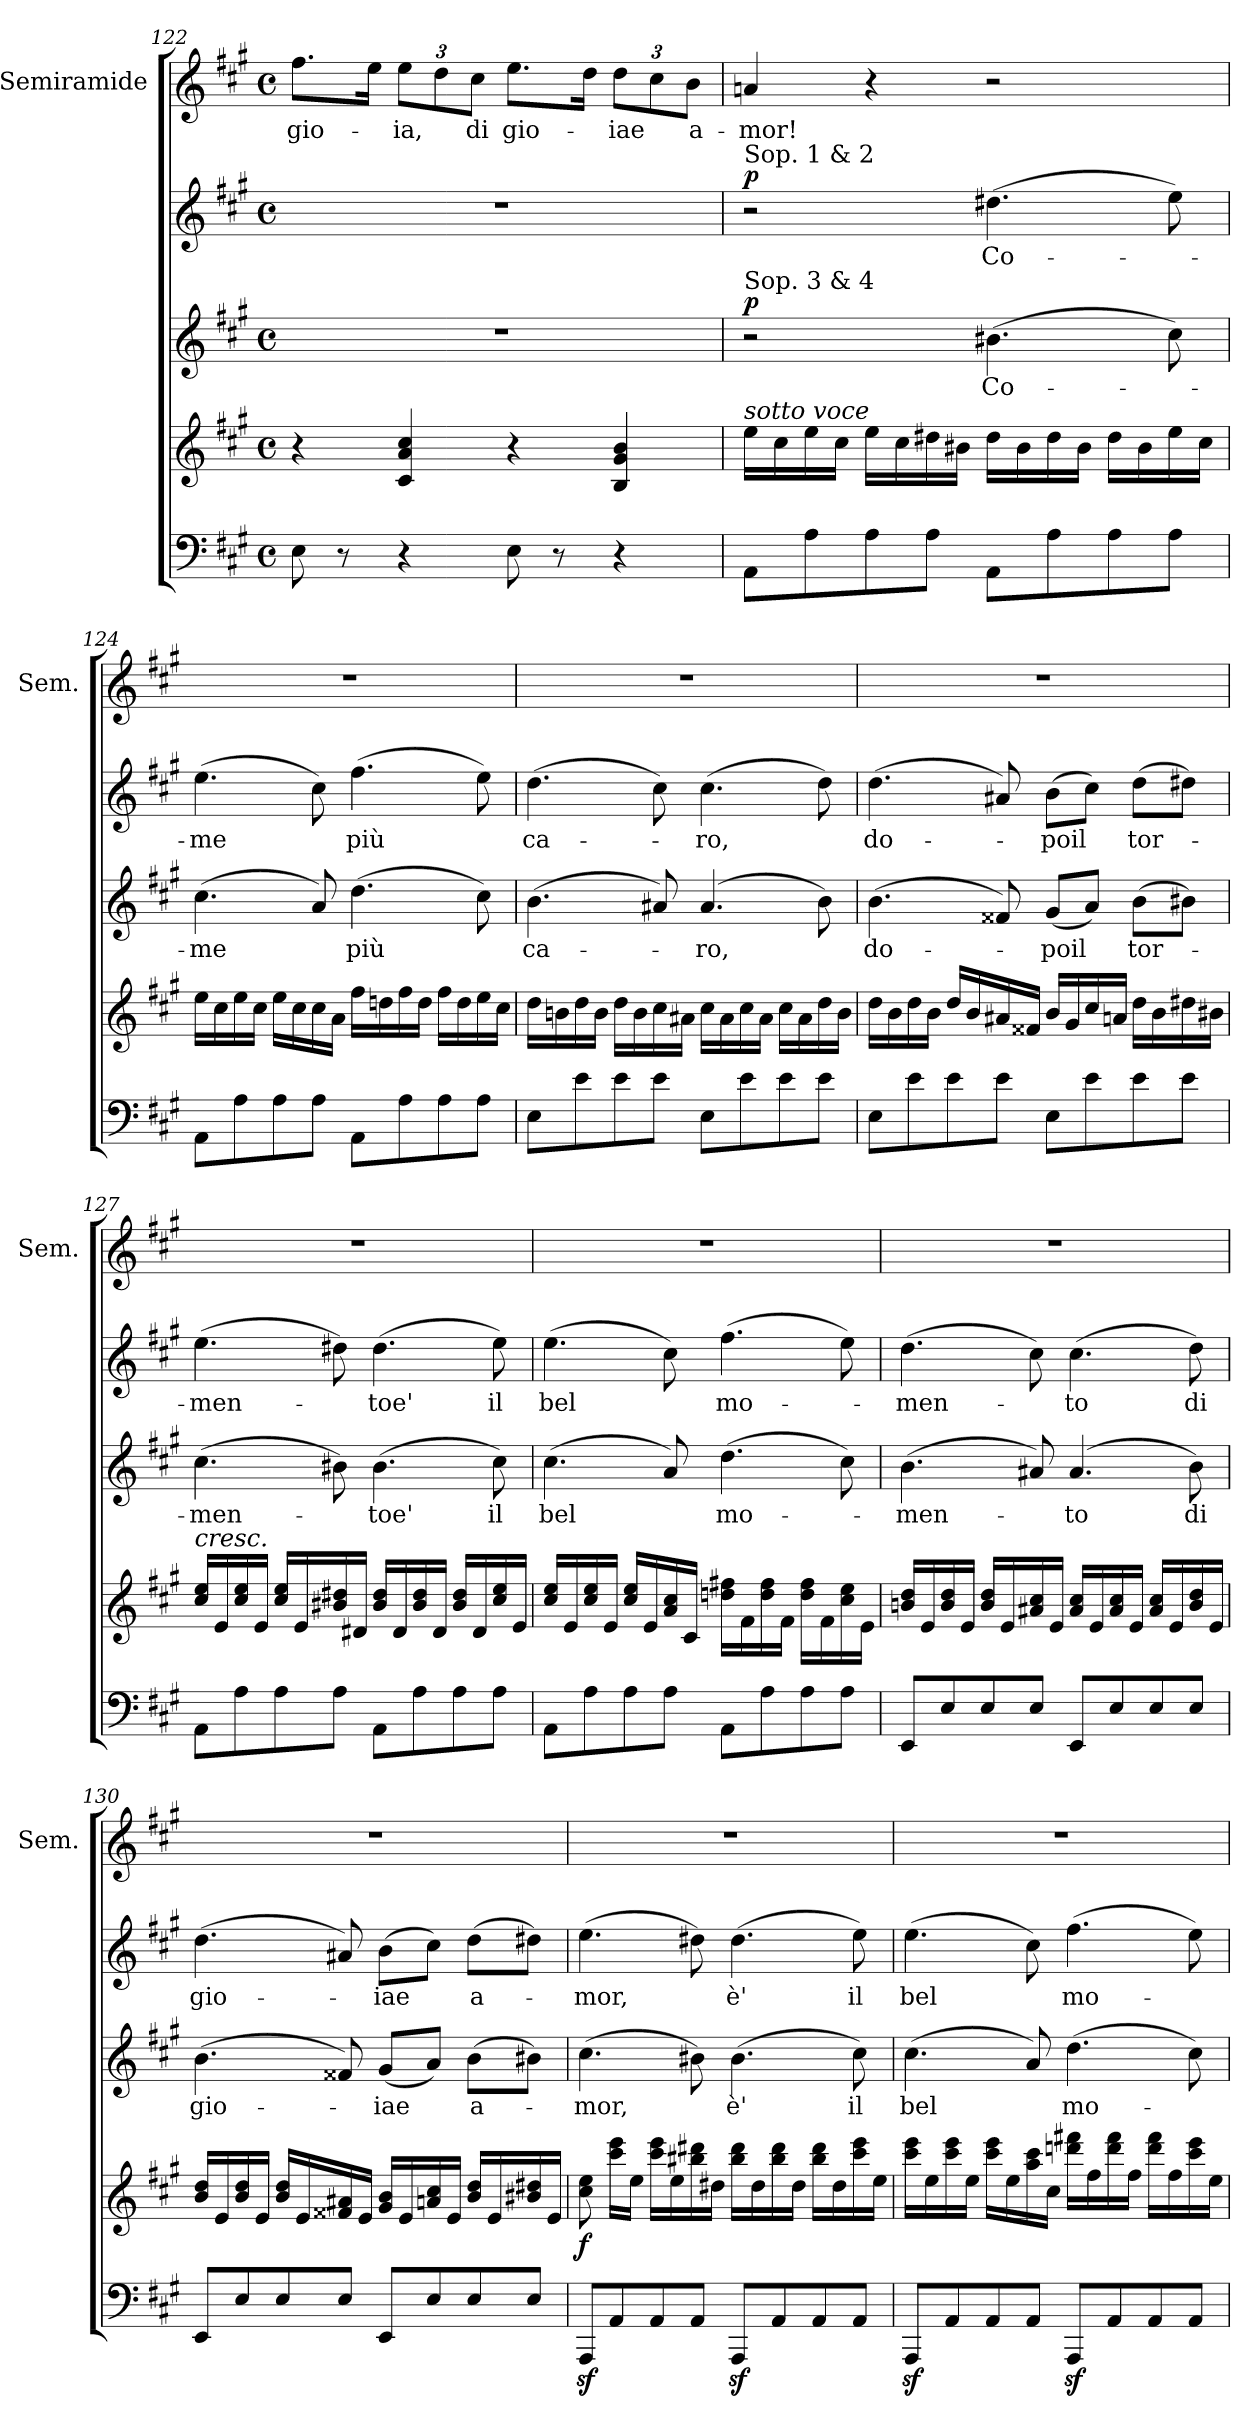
**kern	**kern	**dynam	**kern	**text	**dynam	**kern	**text	**dynam	**kern	**text
*part4	*part4	*part4	*part3	*part3	*part3	*part2	*part2	*part2	*part1	*part1
*staff5	*staff4	*staff4/5	*staff3	*staff3	*staff3	*staff2	*staff2	*staff2	*staff1	*staff1
*	*	*	*	*	*	*	*	*	*I"Semiramide	*
*	*	*	*	*	*	*	*	*	*I'Sem.	*
!!LO:PB:g=z
*clefF4	*clefG2	*	*clefG2	*	*	*clefG2	*	*	*clefG2	*
*k[f#c#g#]	*k[f#c#g#]	*	*k[f#c#g#]	*	*	*k[f#c#g#]	*	*	*k[f#c#g#]	*
*A:	*A:	*	*A:	*	*	*A:	*	*	*A:	*
*M4/4	*M4/4	*	*M4/4	*	*	*M4/4	*	*	*M4/4	*
*met(c)	*met(c)	*	*met(c)	*	*	*met(c)	*	*	*met(c)	*
=122	=122	=122	=122	=122	=122	=122	=122	=122	=122	=122
!	!	!	!	!	!	!	!	!	!	!LO:LY:b
8E\	4r	.	1r	.	.	1r	.	.	8.ff#\L	gio-
8r	.	.	.	.	.	.	.	.	.	.
.	.	.	.	.	.	.	.	.	16ee\Jk	.
*	*	*	*	*	*	*	*	*	*Xbrackettup	*
!	!	!	!	!	!	!	!	!	!	!LO:LY:b
4r	4c#/ 4a/ 4cc#/	.	.	.	.	.	.	.	12ee\L	-ia,
.	.	.	.	.	.	.	.	.	12dd\	.
!	!	!	!	!	!	!	!	!	!	!LO:LY:b
.	.	.	.	.	.	.	.	.	12cc#\J	di
!	!	!	!	!	!	!	!	!	!	!LO:LY:b
8E\	4r	.	.	.	.	.	.	.	8.ee\L	gio-
8r	.	.	.	.	.	.	.	.	.	.
.	.	.	.	.	.	.	.	.	16dd\Jk	.
!	!	!	!	!	!	!	!	!	!	!LO:LY:b
4r	4B/ 4g#/ 4b/	.	.	.	.	.	.	.	12dd\L	iae
.	.	.	.	.	.	.	.	.	12cc#\	.
!	!	!	!	!	!	!	!	!	!	!LO:LY:b
.	.	.	.	.	.	.	.	.	12b\J	a-
=123	=123	=123	=123	=123	=123	=123	=123	=123	=123	=123
!	!	!	!	!	!	!LO:TX:a:t=Sop. 1 & 2	!	!	!	!
!	!	!	!LO:TX:a:t=Sop. 3 & 4	!	!	!	!	!	!	!
!	!LO:TX:a:i:t=sotto voce	!	!	!	!	!	!	!	!	!
!	!	!	!	!	!LO:DY:b	!	!	!LO:DY:b	!	!LO:LY:b
8AA\L	16ee\LL	.	2r	.	p	2r	.	p	4an/	-mor!
.	16cc#\	.	.	.	.	.	.	.	.	.
8A\	16ee\	.	.	.	.	.	.	.	.	.
.	16cc#\JJ	.	.	.	.	.	.	.	.	.
8A\	16ee\LL	.	.	.	.	.	.	.	4r	.
.	16cc#\	.	.	.	.	.	.	.	.	.
8A\J	16dd#X\	.	.	.	.	.	.	.	.	.
.	16b#X\JJ	.	.	.	.	.	.	.	.	.
!	!	!	!	!LO:LY:b	!	!	!LO:LY:b	!	!	!
8AA\L	16dd#\LL	.	(>4.b#X\	Co-	.	(>4.dd#X\	Co-	.	2r	.
.	16b#\	.	.	.	.	.	.	.	.	.
8A\	16dd#\	.	.	.	.	.	.	.	.	.
.	16b#\JJ	.	.	.	.	.	.	.	.	.
8A\	16dd#\LL	.	.	.	.	.	.	.	.	.
.	16b#\	.	.	.	.	.	.	.	.	.
8A\J	16ee\	.	8cc#\)	.	.	8ee\)	.	.	.	.
.	16cc#\JJ	.	.	.	.	.	.	.	.	.
!!LO:LB:g=z
=124	=124	=124	=124	=124	=124	=124	=124	=124	=124	=124
!	!	!	!	!LO:LY:b	!	!	!LO:LY:b	!	!	!
8AA\L	16ee\LL	.	(>4.cc#\	-me	.	(>4.ee\	-me	.	1r	.
.	16cc#\	.	.	.	.	.	.	.	.	.
8A\	16ee\	.	.	.	.	.	.	.	.	.
.	16cc#\JJ	.	.	.	.	.	.	.	.	.
8A\	16ee\LL	.	.	.	.	.	.	.	.	.
.	16cc#\	.	.	.	.	.	.	.	.	.
8A\J	16cc#\	.	8a/)	.	.	8cc#\)	.	.	.	.
.	16a\JJ	.	.	.	.	.	.	.	.	.
!	!	!	!	!LO:LY:b	!	!	!LO:LY:b	!	!	!
8AA\L	16ff#\LL	.	(>4.dd\	più	.	(>4.ff#\	più	.	.	.
.	16ddn\	.	.	.	.	.	.	.	.	.
8A\	16ff#\	.	.	.	.	.	.	.	.	.
.	16dd\JJ	.	.	.	.	.	.	.	.	.
8A\	16ff#\LL	.	.	.	.	.	.	.	.	.
.	16dd\	.	.	.	.	.	.	.	.	.
8A\J	16ee\	.	8cc#\)	.	.	8ee\)	.	.	.	.
.	16cc#\JJ	.	.	.	.	.	.	.	.	.
=125	=125	=125	=125	=125	=125	=125	=125	=125	=125	=125
!	!	!	!	!LO:LY:b	!	!	!LO:LY:b	!	!	!
8E\L	16dd\LL	.	(>4.b\	ca-	.	(>4.dd\	ca-	.	1r	.
.	16bn\	.	.	.	.	.	.	.	.	.
8e\	16dd\	.	.	.	.	.	.	.	.	.
.	16b\JJ	.	.	.	.	.	.	.	.	.
8e\	16dd\LL	.	.	.	.	.	.	.	.	.
.	16b\	.	.	.	.	.	.	.	.	.
8e\J	16cc#\	.	8a#X/)	.	.	8cc#\)	.	.	.	.
.	16a#X\JJ	.	.	.	.	.	.	.	.	.
!	!	!	!	!LO:LY:b	!	!	!LO:LY:b	!	!	!
8E\L	16cc#\LL	.	(>4.a#/	-ro,	.	(>4.cc#\	-ro,	.	.	.
.	16a#\	.	.	.	.	.	.	.	.	.
8e\	16cc#\	.	.	.	.	.	.	.	.	.
.	16a#\JJ	.	.	.	.	.	.	.	.	.
8e\	16cc#\LL	.	.	.	.	.	.	.	.	.
.	16a#\	.	.	.	.	.	.	.	.	.
8e\J	16dd\	.	8b\)	.	.	8dd\)	.	.	.	.
.	16b\JJ	.	.	.	.	.	.	.	.	.
!!LO:PB:g=z
=126	=126	=126	=126	=126	=126	=126	=126	=126	=126	=126
!	!	!	!	!LO:LY:b	!	!	!LO:LY:b	!	!	!
8E\L	16dd\LL	.	(>4.b\	do-	.	(>4.dd\	do-	.	1r	.
.	16b\	.	.	.	.	.	.	.	.	.
8e\	16dd\	.	.	.	.	.	.	.	.	.
.	16b\JJ	.	.	.	.	.	.	.	.	.
8e\	16dd/LL	.	.	.	.	.	.	.	.	.
.	16b/	.	.	.	.	.	.	.	.	.
8e\J	16a#X/	.	8f##X/)	.	.	8a#X/)	.	.	.	.
.	16f##X/JJ	.	.	.	.	.	.	.	.	.
!	!	!	!	!LO:LY:b	!	!	!LO:LY:b	!	!	!
8E\L	16b/LL	.	(<8g#/L	poil	.	(>8b\L	poil	.	.	.
.	16g#/	.	.	.	.	.	.	.	.	.
8e\	16cc#/	.	8a/J)	.	.	8cc#\J)	.	.	.	.
.	16an/JJ	.	.	.	.	.	.	.	.	.
!	!	!	!	!LO:LY:b	!	!	!LO:LY:b	!	!	!
8e\	16dd\LL	.	(>8b\L	tor-	.	(>8dd\L	tor-	.	.	.
.	16b\	.	.	.	.	.	.	.	.	.
8e\J	16dd#X\	.	8b#X\J)	.	.	8dd#X\J)	.	.	.	.
.	16b#X\JJ	.	.	.	.	.	.	.	.	.
!!LO:PB:g=z
=127	=127	=127	=127	=127	=127	=127	=127	=127	=127	=127
!	!LO:TX:a:i:t=cresc.	!	!	!	!	!	!	!	!	!
!	!	!	!	!LO:LY:b	!	!	!LO:LY:b	!	!	!
8AA\L	16cc#/ 16ee/LL	.	(>4.cc#\	-men-	.	(>4.ee\	-men-	.	1r	.
.	16e/	.	.	.	.	.	.	.	.	.
8A\	16cc#/ 16ee/	.	.	.	.	.	.	.	.	.
.	16e/JJ	.	.	.	.	.	.	.	.	.
8A\	16cc#/ 16ee/LL	.	.	.	.	.	.	.	.	.
.	16e/	.	.	.	.	.	.	.	.	.
8A\J	16b#X/ 16dd#X/	.	8b#X\)	.	.	8dd#X\)	.	.	.	.
.	16d#X/JJ	.	.	.	.	.	.	.	.	.
!	!	!	!	!LO:LY:b	!	!	!LO:LY:b	!	!	!
8AA\L	16b#/ 16dd#/LL	.	(>4.b#\	toe'	.	(>4.dd#\	toe'	.	.	.
.	16d#/	.	.	.	.	.	.	.	.	.
8A\	16b#/ 16dd#/	.	.	.	.	.	.	.	.	.
.	16d#/JJ	.	.	.	.	.	.	.	.	.
8A\	16b#/ 16dd#/LL	.	.	.	.	.	.	.	.	.
.	16d#/	.	.	.	.	.	.	.	.	.
!	!	!	!	!LO:LY:b	!	!	!LO:LY:b	!	!	!
8A\J	16cc#/ 16ee/	.	8cc#\)	il	.	8ee\)	il	.	.	.
.	16e/JJ	.	.	.	.	.	.	.	.	.
=128	=128	=128	=128	=128	=128	=128	=128	=128	=128	=128
!	!	!	!	!LO:LY:b	!	!	!LO:LY:b	!	!	!
8AA\L	16cc#/ 16ee/LL	.	(>4.cc#\	bel	.	(>4.ee\	bel	.	1r	.
.	16e/	.	.	.	.	.	.	.	.	.
8A\	16cc#/ 16ee/	.	.	.	.	.	.	.	.	.
.	16e/JJ	.	.	.	.	.	.	.	.	.
8A\	16cc#/ 16ee/LL	.	.	.	.	.	.	.	.	.
.	16e/	.	.	.	.	.	.	.	.	.
8A\J	16a/ 16cc#/	.	8a/)	.	.	8cc#\)	.	.	.	.
.	16c#/JJ	.	.	.	.	.	.	.	.	.
!	!	!	!	!LO:LY:b	!	!	!LO:LY:b	!	!	!
8AA\L	16ddn\ 16ff#X\LL	.	(>4.dd\	mo-	.	(>4.ff#\	mo-	.	.	.
.	16f#\	.	.	.	.	.	.	.	.	.
8A\	16dd\ 16ff#\	.	.	.	.	.	.	.	.	.
.	16f#\JJ	.	.	.	.	.	.	.	.	.
8A\	16dd\ 16ff#\LL	.	.	.	.	.	.	.	.	.
.	16f#\	.	.	.	.	.	.	.	.	.
8A\J	16cc#\ 16ee\	.	8cc#\)	.	.	8ee\)	.	.	.	.
.	16e\JJ	.	.	.	.	.	.	.	.	.
!!LO:LB:g=z
=129	=129	=129	=129	=129	=129	=129	=129	=129	=129	=129
!	!	!	!	!LO:LY:b	!	!	!LO:LY:b	!	!	!
8EE/L	16bn/ 16dd/LL	.	(>4.b\	-men-	.	(>4.dd\	-men-	.	1r	.
.	16e/	.	.	.	.	.	.	.	.	.
8E/	16b/ 16dd/	.	.	.	.	.	.	.	.	.
.	16e/JJ	.	.	.	.	.	.	.	.	.
8E/	16b/ 16dd/LL	.	.	.	.	.	.	.	.	.
.	16e/	.	.	.	.	.	.	.	.	.
8E/J	16a#X/ 16cc#/	.	8a#X/)	.	.	8cc#\)	.	.	.	.
.	16e/JJ	.	.	.	.	.	.	.	.	.
!	!	!	!	!LO:LY:b	!	!	!LO:LY:b	!	!	!
8EE/L	16a#/ 16cc#/LL	.	(>4.a#/	-to	.	(>4.cc#\	-to	.	.	.
.	16e/	.	.	.	.	.	.	.	.	.
8E/	16a#/ 16cc#/	.	.	.	.	.	.	.	.	.
.	16e/JJ	.	.	.	.	.	.	.	.	.
8E/	16a#/ 16cc#/LL	.	.	.	.	.	.	.	.	.
.	16e/	.	.	.	.	.	.	.	.	.
!	!	!	!	!LO:LY:b	!	!	!LO:LY:b	!	!	!
8E/J	16b/ 16dd/	.	8b\)	di	.	8dd\)	di	.	.	.
.	16e/JJ	.	.	.	.	.	.	.	.	.
!!LO:PB:g=z
=130	=130	=130	=130	=130	=130	=130	=130	=130	=130	=130
!	!	!	!	!LO:LY:b	!	!	!LO:LY:b	!	!	!
8EE/L	16b/ 16dd/LL	.	(>4.b\	gio-	.	(>4.dd\	gio-	.	1r	.
.	16e/	.	.	.	.	.	.	.	.	.
8E/	16b/ 16dd/	.	.	.	.	.	.	.	.	.
.	16e/JJ	.	.	.	.	.	.	.	.	.
8E/	16b/ 16dd/LL	.	.	.	.	.	.	.	.	.
.	16e/	.	.	.	.	.	.	.	.	.
8E/J	16f##X/ 16a#X/	.	8f##X/)	.	.	8a#X/)	.	.	.	.
.	16e/JJ	.	.	.	.	.	.	.	.	.
!	!	!	!	!LO:LY:b	!	!	!LO:LY:b	!	!	!
8EE/L	16g#/ 16b/LL	.	(<8g#/L	iae	.	(>8b\L	iae	.	.	.
.	16e/	.	.	.	.	.	.	.	.	.
8E/	16an/ 16cc#/	.	8a/J)	.	.	8cc#\J)	.	.	.	.
.	16e/JJ	.	.	.	.	.	.	.	.	.
!	!	!	!	!LO:LY:b	!	!	!LO:LY:b	!	!	!
8E/	16b/ 16dd/LL	.	(>8b\L	a-	.	(>8dd\L	a-	.	.	.
.	16e/	.	.	.	.	.	.	.	.	.
8E/J	16b#X/ 16dd#X/	.	8b#X\J)	.	.	8dd#X\J)	.	.	.	.
.	16e/JJ	.	.	.	.	.	.	.	.	.
=131	=131	=131	=131	=131	=131	=131	=131	=131	=131	=131
!	!	!LO:DY:b	!	!LO:LY:b	!	!	!LO:LY:b	!	!	!
8AAAz</L	8cc#\ 8ee\	f	(>4.cc#\	-mor,	.	(>4.ee\	-mor,	.	1r	.
8AA/	16ccc#\ 16eee\LL	.	.	.	.	.	.	.	.	.
.	16ee\JJ	.	.	.	.	.	.	.	.	.
8AA/	16ccc#\ 16eee\LL	.	.	.	.	.	.	.	.	.
.	16ee\	.	.	.	.	.	.	.	.	.
8AA/J	16bb#X\ 16ddd#X\	.	8b#X\)	.	.	8dd#X\)	.	.	.	.
.	16dd#X\JJ	.	.	.	.	.	.	.	.	.
!	!	!	!	!LO:LY:b	!	!	!LO:LY:b	!	!	!
8AAAz</L	16bb#\ 16ddd#\LL	.	(>4.b#\	è'	.	(>4.dd#\	è'	.	.	.
.	16dd#\	.	.	.	.	.	.	.	.	.
8AA/	16bb#\ 16ddd#\	.	.	.	.	.	.	.	.	.
.	16dd#\JJ	.	.	.	.	.	.	.	.	.
8AA/	16bb#\ 16ddd#\LL	.	.	.	.	.	.	.	.	.
.	16dd#\	.	.	.	.	.	.	.	.	.
!	!	!	!	!LO:LY:b	!	!	!LO:LY:b	!	!	!
8AA/J	16ccc#\ 16eee\	.	8cc#\)	il	.	8ee\)	il	.	.	.
.	16ee\JJ	.	.	.	.	.	.	.	.	.
!!LO:LB:g=z
=132	=132	=132	=132	=132	=132	=132	=132	=132	=132	=132
!	!	!	!	!LO:LY:b	!	!	!LO:LY:b	!	!	!
8AAAz</L	16ccc#\ 16eee\LL	.	(>4.cc#\	bel	.	(>4.ee\	bel	.	1r	.
.	16ee\	.	.	.	.	.	.	.	.	.
8AA/	16ccc#\ 16eee\	.	.	.	.	.	.	.	.	.
.	16ee\JJ	.	.	.	.	.	.	.	.	.
8AA/	16ccc#\ 16eee\LL	.	.	.	.	.	.	.	.	.
.	16ee\	.	.	.	.	.	.	.	.	.
8AA/J	16aa\ 16ccc#\	.	8a/)	.	.	8cc#\)	.	.	.	.
.	16cc#\JJ	.	.	.	.	.	.	.	.	.
!	!	!	!	!LO:LY:b	!	!	!LO:LY:b	!	!	!
8AAAz</L	16dddn\ 16fff#X\LL	.	(>4.dd\	mo-	.	(>4.ff#\	mo-	.	.	.
.	16ff#\	.	.	.	.	.	.	.	.	.
8AA/	16ddd\ 16fff#\	.	.	.	.	.	.	.	.	.
.	16ff#\JJ	.	.	.	.	.	.	.	.	.
8AA/	16ddd\ 16fff#\LL	.	.	.	.	.	.	.	.	.
.	16ff#\	.	.	.	.	.	.	.	.	.
8AA/J	16ccc#\ 16eee\	.	8cc#\)	.	.	8ee\)	.	.	.	.
.	16ee\JJ	.	.	.	.	.	.	.	.	.
=	=	=	=	=	=	=	=	=	=	=
*-	*-	*-	*-	*-	*-	*-	*-	*-	*-	*-
